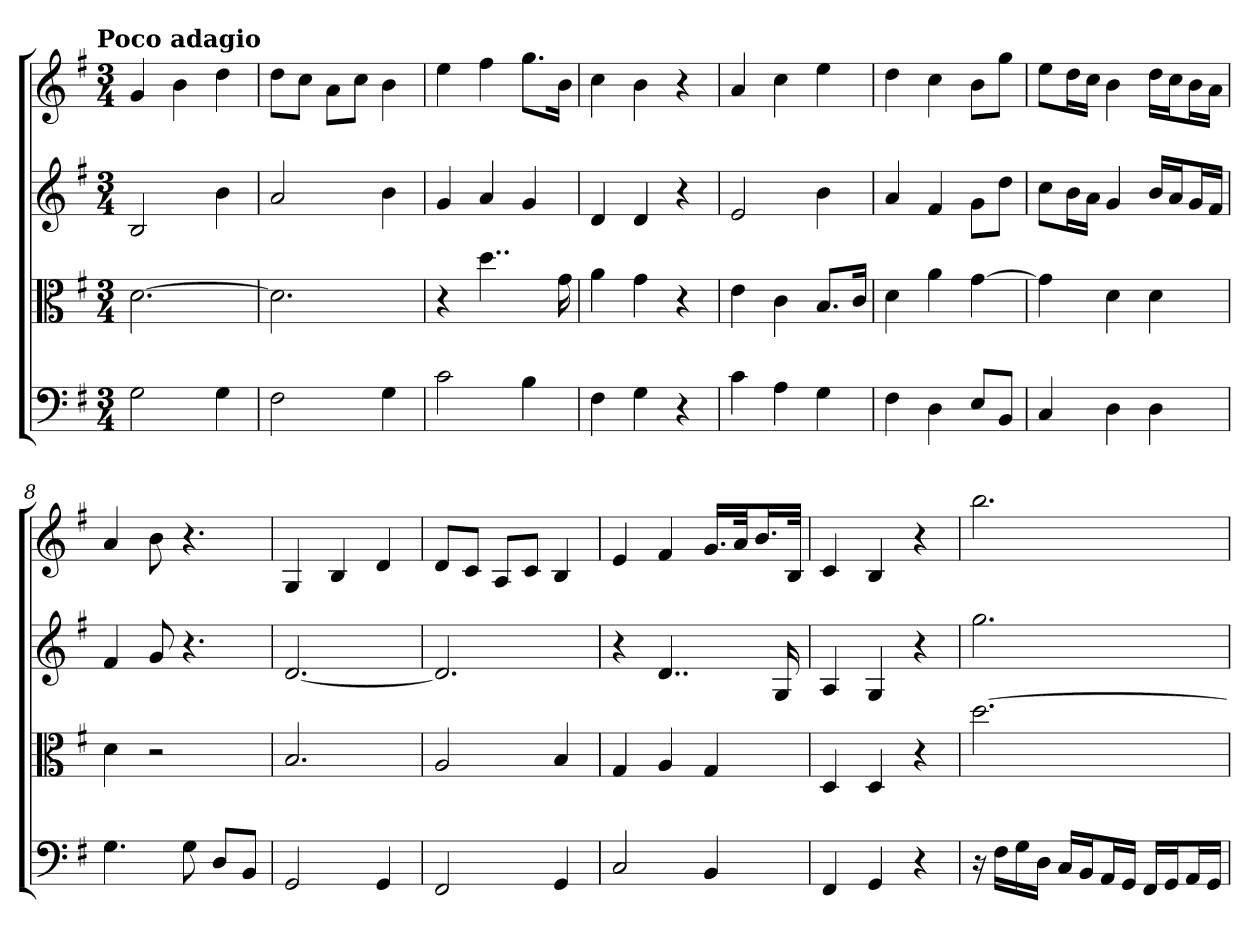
**kern	**kern	**kern	**kern
*part4	*part3	*part2	*part1
*staff4	*staff3	*staff2	*staff1
*clefF4	*clefC3	*	*
*k[f#]	*k[f#]	*k[f#]	*k[f#]
*G:	*G:	*G:	*G:
!!LO:TX:omd:t=Poco adagio
*M3/4	*M3/4	*M3/4	*M3/4
*MM56	*MM56	*MM56	*MM56
=	=	=	=
2G	[2.d	2B	4g
.	.	.	4b
4G	.	4b	4dd
=2	=2	=2	=2
2F#	2.d]	2a	8ddL
.	.	.	8ccJ
.	.	.	8aL
.	.	.	8ccJ
4G	.	4b	4b
=3	=3	=3	=3
2c	4r	4g	4ee
.	4..dd	4a	4ff#
4B	.	4g	8.ggL
.	16g	.	16bJk
=4	=4	=4	=4
4F#	4a	4d	4cc
4G	4g	4d	4b
4r	4r	4r	4r
=5	=5	=5	=5
4c	4e	2e	4a
4A	4c	.	4cc
4G	8.B/L	4b	4ee
.	16c/Jk	.	.
=6	=6	=6	=6
4F#	4d	4a	4dd
4D	4a	4f#	4cc
8E/L	[4g	8gL	8bL
8BB/J	.	8ddJ	8ggJ
=7	=7	=7	=7
4C	4g]	8ccL	8eeL
.	.	16bL	16ddL
.	.	16aJJ	16ccJJ
4D	4d	4g	4b
4D	4d	16bLL	16ddLL
.	.	16aJ	16ccJ
.	.	16gL	16bL
.	.	16f#JJ	16aJJ
=8	=8	=8	=8
4.G	4d	4f#	4a
.	2r	8g	8b
8G	.	4.r	4.r
8D/L	.	.	.
8BB/J	.	.	.
=9	=9	=9	=9
2GG	2.B	[2.d	4G
.	.	.	4B
4GG	.	.	4d
=10	=10	=10	=10
2FF#	2A	2.d]	8dL
.	.	.	8cJ
.	.	.	8AL
.	.	.	8cJ
4GG	4B	.	4B
=11	=11	=11	=11
2C	4G	4r	4e
.	4A	4..d	4f#
4BB	4G	.	16.gLL
.	.	.	32aJk
.	.	.	16.bL
.	.	16G	.
.	.	.	32BJJk
=12	=12	=12	=12
4FF#	4D	4A	4c
4GG	4D	4G	4B
4r	4r	4r	4r
=13	=13	=13	=13
16r	[2.dd	2.gg	2.bb
16F#\LL	.	.	.
16G\	.	.	.
16D\JJ	.	.	.
16C/LL	.	.	.
16BB/J	.	.	.
16AA/L	.	.	.
16GG/JJ	.	.	.
16FF#/LL	.	.	.
16GG/J	.	.	.
16AA/L	.	.	.
16GG/JJ	.	.	.
=	=	=	=
*-	*-	*-	*-
